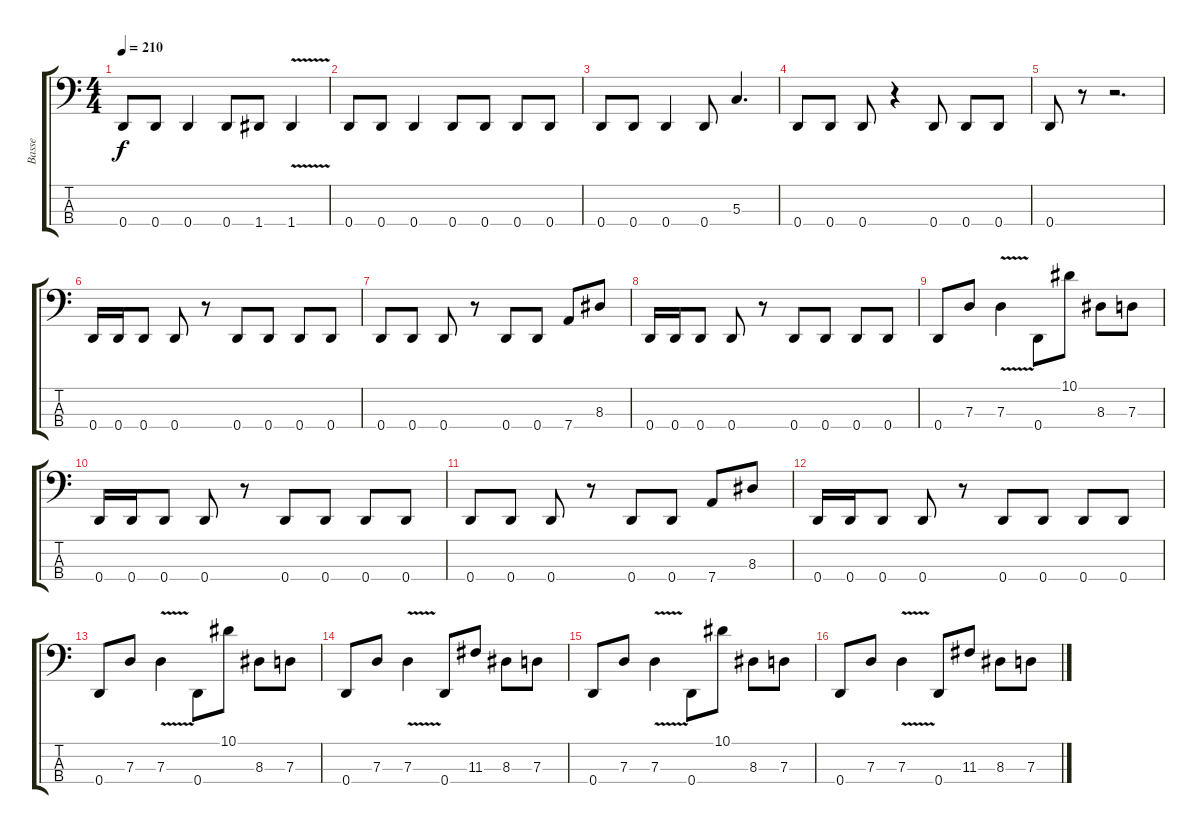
\track ("Basse" "Basse") {instrument electricbasspick}
\staff {score tabs}
\tuning (F2 C2 G1 D1) {hide}
\ts (4 4)
\tempo 210
\clef f4
\ks c
0.4.8{dy f} 0.4.8 0.4.4 0.4.8 1.4.8 1.4{v}.4 |
0.4.8 0.4.8 0.4.4 0.4.8 0.4.8 0.4.8 0.4.8 |
0.4.8 0.4.8 0.4.4 0.4.8 5.3.4{d} |
0.4.8 0.4.8 0.4.8 r.4 0.4.8 0.4.8 0.4.8 |
0.4.8 r.8 r.2{d} |
0.4.16 0.4.16 0.4.8 0.4.8 r.8 0.4.8 0.4.8 0.4.8 0.4.8 |
0.4.8 0.4.8 0.4.8 r.8 0.4.8 0.4.8 7.4.8 8.3.8 |
0.4.16 0.4.16 0.4.8 0.4.8 r.8 0.4.8 0.4.8 0.4.8 0.4.8 |
0.4.8 7.3.8 7.3{v}.4 0.4.8 10.1.8 8.3.8 7.3.8 |
0.4.16 0.4.16 0.4.8 0.4.8 r.8 0.4.8 0.4.8 0.4.8 0.4.8 |
0.4.8 0.4.8 0.4.8 r.8 0.4.8 0.4.8 7.4.8 8.3.8 |
0.4.16 0.4.16 0.4.8 0.4.8 r.8 0.4.8 0.4.8 0.4.8 0.4.8 |
0.4.8 7.3.8 7.3{v}.4 0.4.8 10.1.8 8.3.8 7.3.8 |
0.4.8 7.3.8 7.3{v}.4 0.4.8 11.3.8 8.3.8 7.3.8 |
0.4.8 7.3.8 7.3{v}.4 0.4.8 10.1.8 8.3.8 7.3.8 |
0.4.8 7.3.8 7.3{v}.4 0.4.8 11.3.8 8.3.8 7.3.8
